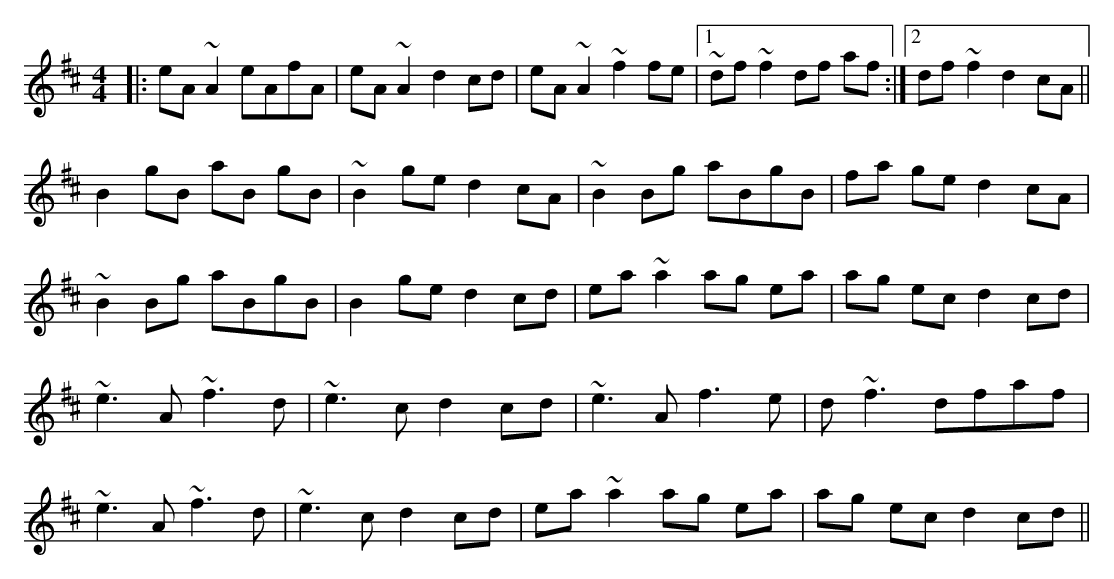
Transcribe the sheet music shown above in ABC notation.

X:1
M:4/4
K:D
|:eA ~A2 eAfA|eA ~A2 d2 cd|eA ~A2 ~f2 fe|1 ~df ~f2 df af:|2 df ~f2 d2 cA||
B2 gB aB gB|~B2 ge d2 cA|~B2 Bg aBgB|fa ge d2 cA|
~B2 Bg aBgB|B2 ge d2 cd|ea ~a2 ag ea|ag ec d2 cd|
~e3 A ~f3 d|~e3 c d2 cd|~e3 A f3 e|d ~f3 dfaf|
~e3 A ~f3 d|~e3 c d2 cd|ea ~a2 ag ea|ag ec d2 cd||
